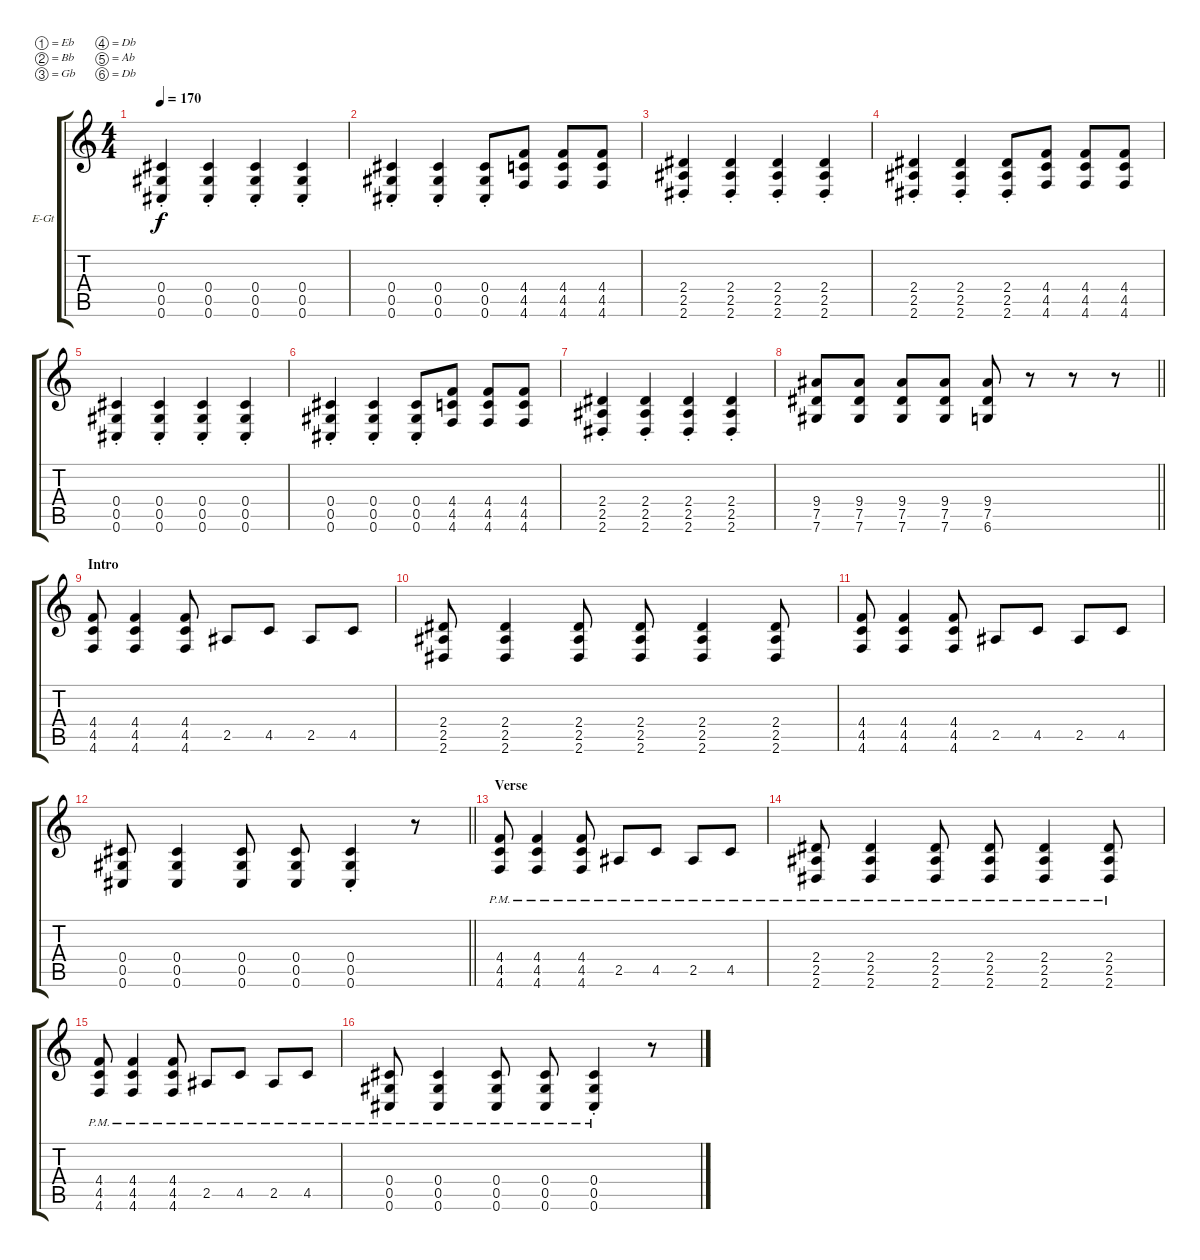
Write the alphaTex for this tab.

\bracketExtendMode groupsimilarinstruments
\firstSystemTrackNameOrientation horizontal
\otherSystemsTrackNameOrientation horizontal
\track ("Lead" "E-Gt") {mute instrument overdrivenguitar}
\staff {score tabs}
\tuning (Eb4 Bb3 Gb3 Db3 Ab2 Db2)
\ts (4 4)
\tempo 170
\clef g2
\ks c
(0.4{st} 0.5{st} 0.6).4{dy f} (0.4{st} 0.5{st} 0.6).4 (0.4{st} 0.5{st} 0.6).4 (0.4{st} 0.5{st} 0.6).4 |
(0.4{st} 0.5{st} 0.6).4 (0.5{st} 0.4 0.6).4 (0.4{st} 0.5{st} 0.6).8 (4.4 4.5 4.6).8 (4.4 4.5 4.6).8 (4.6 4.5 4.4).8 |
(2.5{st} 2.4 2.6).4 (2.4{st} 2.5{st} 2.6).4 (2.4{st} 2.5{st} 2.6).4 (2.4{st} 2.5{st} 2.6).4 |
(2.4{st} 2.5{st} 2.6).4 (2.5{st} 2.4 2.6).4 (2.4{st} 2.5{st} 2.6).8 (4.4 4.5 4.6).8 (4.4 4.5 4.6).8 (4.6 4.5 4.4).8 |
(0.4{st} 0.5{st} 0.6).4 (0.4{st} 0.5{st} 0.6).4 (0.4{st} 0.5{st} 0.6).4 (0.4{st} 0.5{st} 0.6).4 |
(0.4{st} 0.5{st} 0.6).4 (0.5{st} 0.4 0.6).4 (0.4{st} 0.5{st} 0.6).8 (4.4 4.5 4.6).8 (4.4 4.5 4.6).8 (4.6 4.5 4.4).8 |
(2.5{st} 2.4 2.6).4 (2.4{st} 2.5{st} 2.6).4 (2.4{st} 2.5{st} 2.6).4 (2.4{st} 2.5{st} 2.6).4 |
\barLineRight lightlight
(7.6 7.5 9.4).8 (7.6 7.5 9.4).8 (7.6 7.5 9.4).8 (7.6 7.5 9.4).8 (6.6 7.5 9.4).8 r.8 r.8 r.8 |
\section ("" "Intro")
(4.4 4.5 4.6).8 (4.4 4.5 4.6).4 (4.4 4.5 4.6).8 2.5.8 4.5.8 2.5.8 4.5.8 |
(2.4 2.5 2.6).8 (2.4 2.5 2.6).4 (2.4 2.5 2.6).8 (2.4 2.5 2.6).8 (2.4 2.5 2.6).4 (2.4 2.5 2.6).8 |
(4.4 4.5 4.6).8 (4.4 4.5 4.6).4 (4.4 4.5 4.6).8 2.5.8 4.5.8 2.5.8 4.5.8 |
\barLineRight lightlight
(0.4 0.5 0.6).8 (0.4 0.5 0.6).4 (0.4 0.5 0.6).8 (0.4 0.5 0.6).8 (0.4{st} 0.5{st} 0.6{st}).4 r.8 |
\section ("" "Verse")
(4.4{pm} 4.5{pm} 4.6{pm}).8 (4.4{pm} 4.5{pm} 4.6{pm}).4 (4.4{pm} 4.5{pm} 4.6{pm}).8 2.5{pm}.8 4.5{pm}.8 2.5{pm}.8 4.5{pm}.8 |
(2.4{pm} 2.5{pm} 2.6{pm}).8 (2.4{pm} 2.5{pm} 2.6{pm}).4 (2.4{pm} 2.5{pm} 2.6{pm}).8 (2.4{pm} 2.5{pm} 2.6{pm}).8 (2.4{pm} 2.5{pm} 2.6{pm}).4 (2.4{pm} 2.5{pm} 2.6{pm}).8 |
(4.4{pm} 4.5{pm} 4.6{pm}).8 (4.4{pm} 4.5{pm} 4.6{pm}).4 (4.4{pm} 4.5{pm} 4.6{pm}).8 2.5{pm}.8 4.5{pm}.8 2.5{pm}.8 4.5{pm}.8 |
(0.4{pm} 0.5{pm} 0.6{pm}).8 (0.4{pm} 0.5{pm} 0.6{pm}).4 (0.4{pm} 0.5{pm} 0.6{pm}).8 (0.4{pm} 0.5{pm} 0.6{pm}).8 (0.4{pm st} 0.5{pm st} 0.6{pm st}).4 r.8
